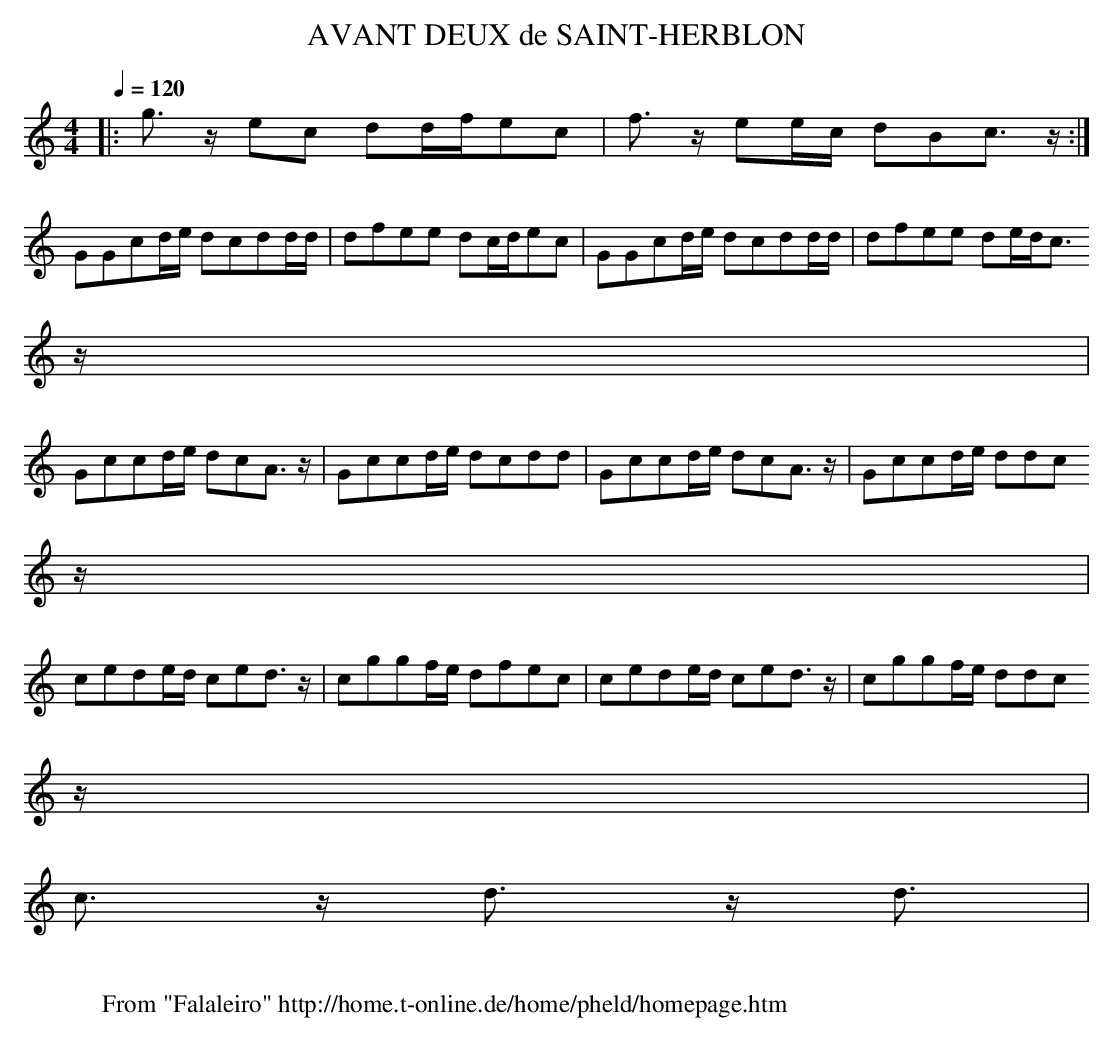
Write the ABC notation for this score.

X:1
T:AVANT DEUX de SAINT-HERBLON
M:4/4
L:1/8
Q:1/4=120
K:C
|:g3/2 z/2 ec dd/2f/2ec|f3/2 z/2 ee/2c/2 dBc3/2 z/2:|
GGcd/2e/2 dcdd/2d/2|dfee dc/2d/2ec|GGcd/2e/2 dcdd/2d/2|dfee de/2d/2c3/2
z/2 |
Gccd/2e/2 dcA3/2 z/2 |Gccd/2e/2 dcdd|Gccd/2e/2 dcA3/2 z/2 |Gccd/2e/2 ddc
3/2 z/2 |
cede/2d/2 ced3/2 z/2 |cggf/2e/2 dfec|cede/2d/2 ced3/2 z/2 |cggf/2e/2 ddc
3/2 z/2 |
c3/2 z/2 d3/2 z/2 d3/2|
W:
W: From "Falaleiro" http://home.t-online.de/home/pheld/homepage.htm
